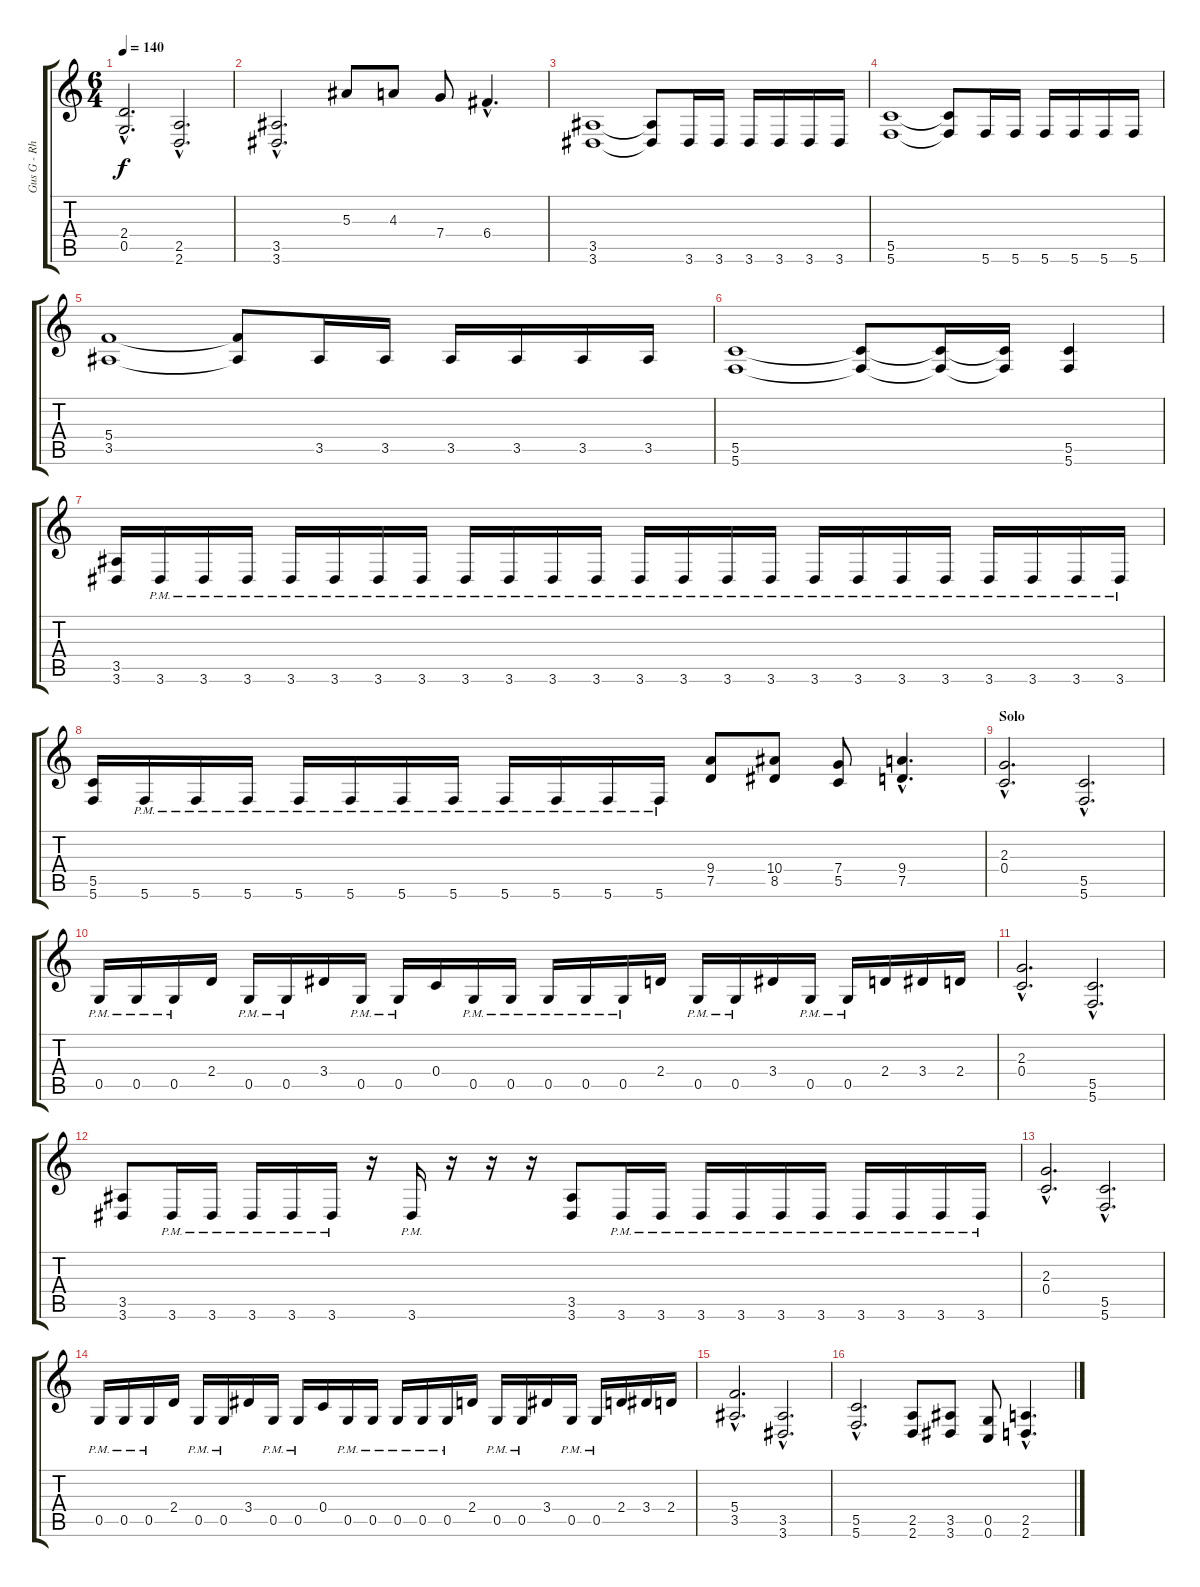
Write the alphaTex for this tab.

\track ("Gus G - Rhytm" "Gus G - Rh") {instrument distortionguitar}
\staff {score tabs}
\tuning (D4 A3 F3 C3 G2 C2) {hide}
\ts (6 4)
\tempo 140
\clef g2
\ks c
(2.4{hac} 0.5{hac}).2{d dy f} (2.5{hac} 2.6{hac}).2{d} |
(3.5{hac} 3.6{hac}).2{d} 5.3.8 4.3.8 7.4.8 6.4{hac}.4{d} |
(3.5 3.6).1 (3.5{t} 3.6{t}).8 3.6.16 3.6.16 3.6.16 3.6.16 3.6.16 3.6.16 |
(5.5 5.6).1 (5.5{t} 5.6{t}).8 5.6.16 5.6.16 5.6.16 5.6.16 5.6.16 5.6.16 |
(5.4 3.5).1 (5.4{t} 3.5{t}).8 3.5.16 3.5.16 3.5.16 3.5.16 3.5.16 3.5.16 |
(5.5 5.6).1 (5.5{t} 5.6{t}).8 (5.5{t} 5.6{t}).16 (5.5{t} 5.6{t}).16 (5.5 5.6).4 |
(3.5 3.6).16 3.6{pm}.16 3.6{pm}.16 3.6{pm}.16 3.6{pm}.16 3.6{pm}.16 3.6{pm}.16 3.6{pm}.16 3.6{pm}.16 3.6{pm}.16 3.6{pm}.16 3.6{pm}.16 3.6{pm}.16 3.6{pm}.16 3.6{pm}.16 3.6{pm}.16 3.6{pm}.16 3.6{pm}.16 3.6{pm}.16 3.6{pm}.16 3.6{pm}.16 3.6{pm}.16 3.6{pm}.16 3.6{pm}.16 |
(5.5 5.6).16 5.6{pm}.16 5.6{pm}.16 5.6{pm}.16 5.6{pm}.16 5.6{pm}.16 5.6{pm}.16 5.6{pm}.16 5.6{pm}.16 5.6{pm}.16 5.6{pm}.16 5.6{pm}.16 (9.4 7.5).8 (10.4 8.5).8 (7.4 5.5).8 (9.4{hac} 7.5{hac}).4{d} |
\section ("" "Solo")
(2.3{hac} 0.4{hac}).2{d} (5.5{hac} 5.6{hac}).2{d} |
0.5{pm}.16 0.5{pm}.16 0.5{pm}.16 2.4.16 0.5{pm}.16 0.5{pm}.16 3.4.16 0.5{pm}.16 0.5{pm}.16 0.4.16 0.5{pm}.16 0.5{pm}.16 0.5{pm}.16 0.5{pm}.16 0.5{pm}.16 2.4.16 0.5{pm}.16 0.5{pm}.16 3.4.16 0.5{pm}.16 0.5{pm}.16 2.4.16 3.4.16 2.4.16 |
(2.3{hac} 0.4{hac}).2{d} (5.5{hac} 5.6{hac}).2{d} |
(3.5 3.6).8 3.6{pm}.16 3.6{pm}.16 3.6{pm}.16 3.6{pm}.16 3.6{pm}.16 r.16 3.6{pm}.16 r.16 r.16 r.16 (3.5 3.6).8 3.6{pm}.16 3.6{pm}.16 3.6{pm}.16 3.6{pm}.16 3.6{pm}.16 3.6{pm}.16 3.6{pm}.16 3.6{pm}.16 3.6{pm}.16 3.6{pm}.16 |
(2.3{hac} 0.4{hac}).2{d} (5.5{hac} 5.6{hac}).2{d} |
0.5{pm}.16 0.5{pm}.16 0.5{pm}.16 2.4.16 0.5{pm}.16 0.5{pm}.16 3.4.16 0.5{pm}.16 0.5{pm}.16 0.4.16 0.5{pm}.16 0.5{pm}.16 0.5{pm}.16 0.5{pm}.16 0.5{pm}.16 2.4.16 0.5{pm}.16 0.5{pm}.16 3.4.16 0.5{pm}.16 0.5{pm}.16 2.4.16 3.4.16 2.4.16 |
(5.4{hac} 3.5{hac}).2{d} (3.5{hac} 3.6{hac}).2{d} |
(5.5{hac} 5.6{hac}).2{d} (2.5 2.6).8 (3.5 3.6).8 (0.5 0.6).8 (2.5{hac} 2.6{hac}).4{d}
